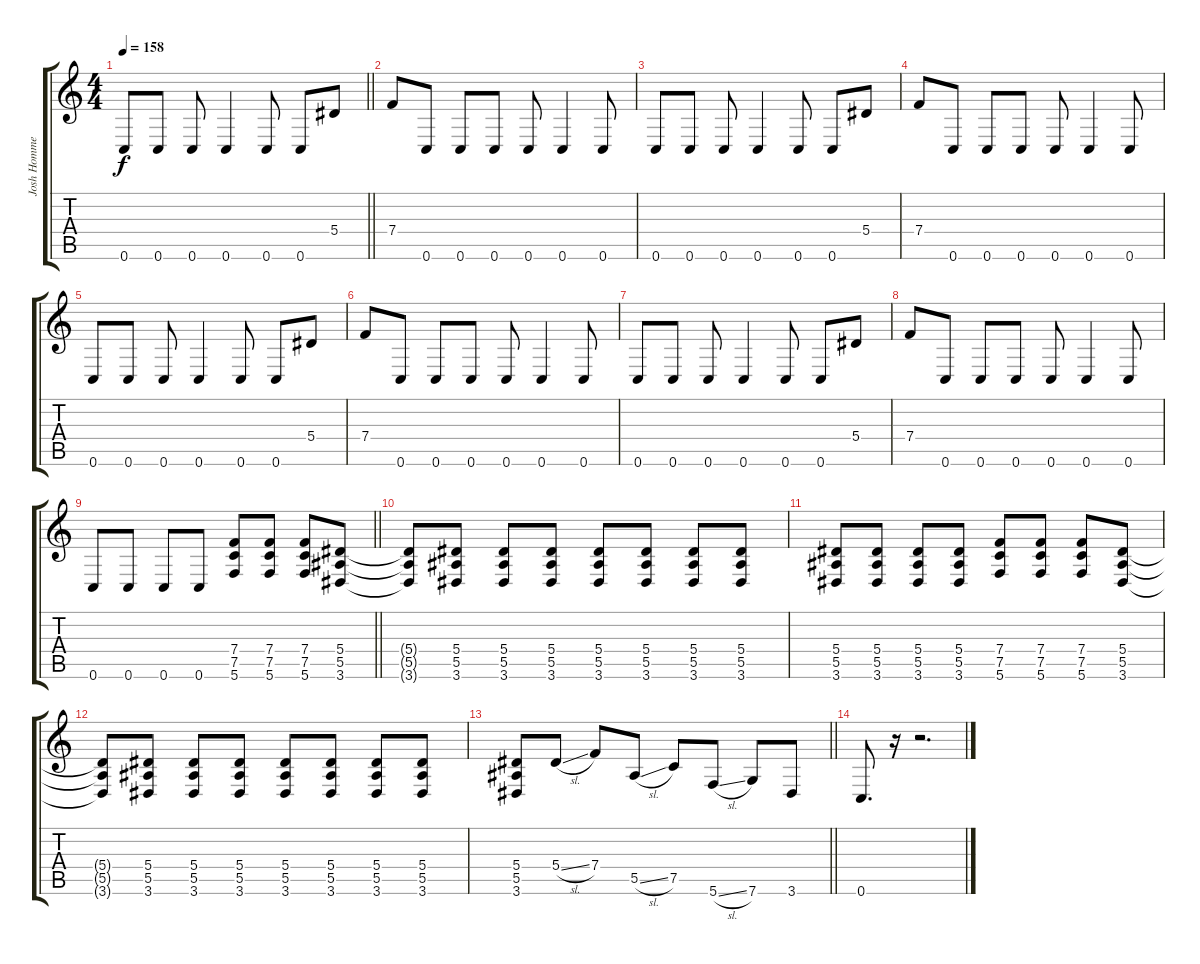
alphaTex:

\track ("Josh Homme" "Josh Homme") {instrument distortionguitar}
\staff {score tabs}
\tuning (C4 G3 Eb3 Bb2 F2 C2) {hide}
\ts (4 4)
\tempo 158
\clef g2
\barLineRight lightlight
\ks c
0.6.8{dy f} 0.6.8 0.6.8 0.6.4 0.6.8 0.6.8 5.4.8 |
\section ("" "")
7.4.8 0.6.8 0.6.8 0.6.8 0.6.8 0.6.4 0.6.8 |
0.6.8 0.6.8 0.6.8 0.6.4 0.6.8 0.6.8 5.4.8 |
7.4.8 0.6.8 0.6.8 0.6.8 0.6.8 0.6.4 0.6.8 |
0.6.8 0.6.8 0.6.8 0.6.4 0.6.8 0.6.8 5.4.8 |
7.4.8 0.6.8 0.6.8 0.6.8 0.6.8 0.6.4 0.6.8 |
0.6.8 0.6.8 0.6.8 0.6.4 0.6.8 0.6.8 5.4.8 |
7.4.8 0.6.8 0.6.8 0.6.8 0.6.8 0.6.4 0.6.8 |
\barLineRight lightlight
0.6.8 0.6.8 0.6.8 0.6.8 (7.4 7.5 5.6).8 (7.4 7.5 5.6).8 (7.4 7.5 5.6).8 (5.4 5.5 3.6).8 |
\section ("" "")
(5.4{t} 5.5{t} 3.6{t}).8 (5.4 5.5 3.6).8 (5.4 5.5 3.6).8 (5.4 5.5 3.6).8 (5.4 5.5 3.6).8 (5.4 5.5 3.6).8 (5.4 5.5 3.6).8 (5.4 5.5 3.6).8 |
(5.4 5.5 3.6).8 (5.4 5.5 3.6).8 (5.4 5.5 3.6).8 (5.4 5.5 3.6).8 (7.4 7.5 5.6).8 (7.4 7.5 5.6).8 (7.4 7.5 5.6).8 (5.4 5.5 3.6).8 |
(5.4{t} 5.5{t} 3.6{t}).8 (5.4 5.5 3.6).8 (5.4 5.5 3.6).8 (5.4 5.5 3.6).8 (5.4 5.5 3.6).8 (5.4 5.5 3.6).8 (5.4 5.5 3.6).8 (5.4 5.5 3.6).8 |
\barLineRight lightlight
(5.4 5.5 3.6).8 5.4{sl}.8 7.4.8 5.5{sl}.8 7.5.8 5.6{sl}.8 7.6.8 3.6.8 |
0.6.8{d} r.16 r.2{d}
